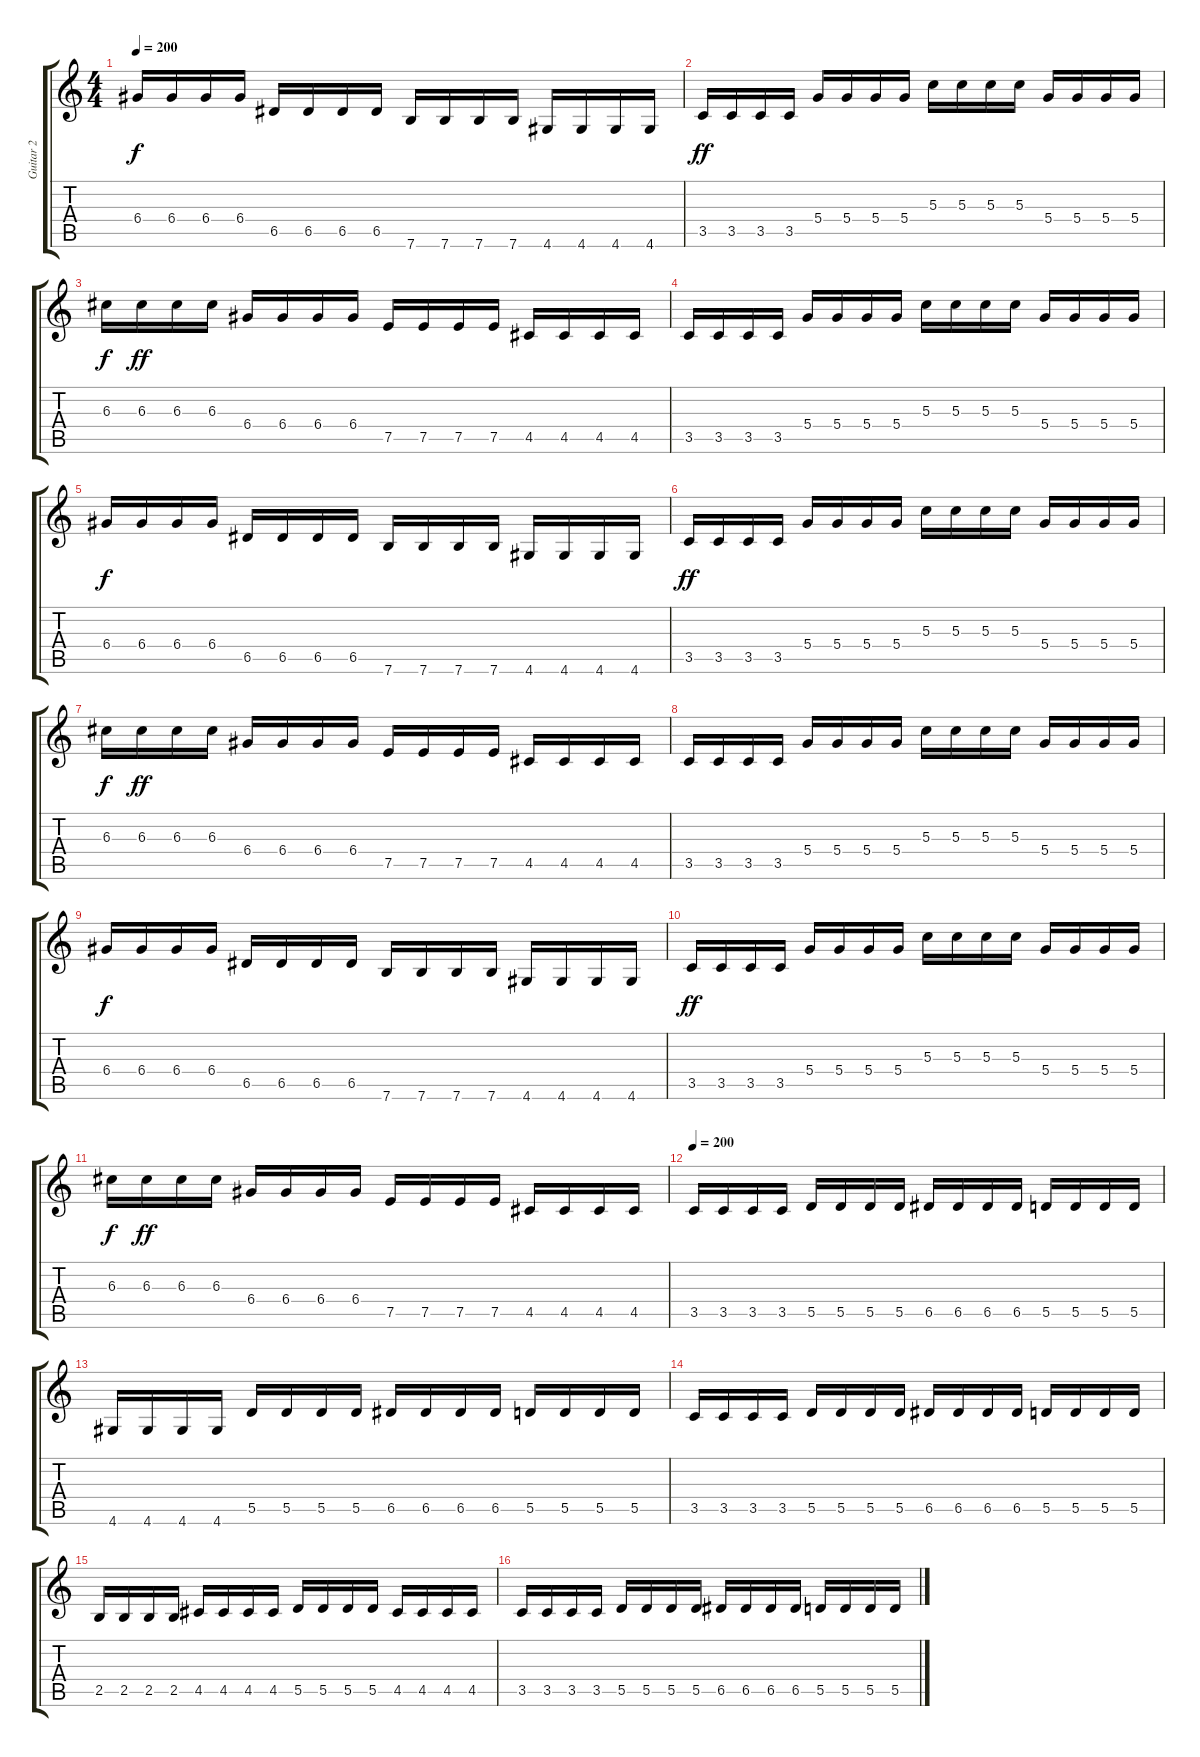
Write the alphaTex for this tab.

\track ("Guitar 2" "Guitar 2") {instrument distortionguitar}
\staff {score tabs}
\tuning (E4 B3 G3 D3 A2 E2) {hide}
\ts (4 4)
\tempo 200
\clef g2
\ks c
6.4.16{dy f} 6.4.16 6.4.16 6.4.16 6.5.16 6.5.16 6.5.16 6.5.16 7.6.16 7.6.16 7.6.16 7.6.16 4.6.16 4.6.16 4.6.16 4.6.16 |
3.5.16{dy ff} 3.5.16 3.5.16 3.5.16 5.4.16 5.4.16 5.4.16 5.4.16 5.3.16 5.3.16 5.3.16 5.3.16 5.4.16 5.4.16 5.4.16 5.4.16 |
6.3.16{dy f} 6.3.16{dy ff} 6.3.16 6.3.16 6.4.16 6.4.16 6.4.16 6.4.16 7.5.16 7.5.16 7.5.16 7.5.16 4.5.16 4.5.16 4.5.16 4.5.16 |
3.5.16 3.5.16 3.5.16 3.5.16 5.4.16 5.4.16 5.4.16 5.4.16 5.3.16 5.3.16 5.3.16 5.3.16 5.4.16 5.4.16 5.4.16 5.4.16 |
6.4.16{dy f} 6.4.16 6.4.16 6.4.16 6.5.16 6.5.16 6.5.16 6.5.16 7.6.16 7.6.16 7.6.16 7.6.16 4.6.16 4.6.16 4.6.16 4.6.16 |
3.5.16{dy ff} 3.5.16 3.5.16 3.5.16 5.4.16 5.4.16 5.4.16 5.4.16 5.3.16 5.3.16 5.3.16 5.3.16 5.4.16 5.4.16 5.4.16 5.4.16 |
6.3.16{dy f} 6.3.16{dy ff} 6.3.16 6.3.16 6.4.16 6.4.16 6.4.16 6.4.16 7.5.16 7.5.16 7.5.16 7.5.16 4.5.16 4.5.16 4.5.16 4.5.16 |
3.5.16 3.5.16 3.5.16 3.5.16 5.4.16 5.4.16 5.4.16 5.4.16 5.3.16 5.3.16 5.3.16 5.3.16 5.4.16 5.4.16 5.4.16 5.4.16 |
6.4.16{dy f} 6.4.16 6.4.16 6.4.16 6.5.16 6.5.16 6.5.16 6.5.16 7.6.16 7.6.16 7.6.16 7.6.16 4.6.16 4.6.16 4.6.16 4.6.16 |
3.5.16{dy ff} 3.5.16 3.5.16 3.5.16 5.4.16 5.4.16 5.4.16 5.4.16 5.3.16 5.3.16 5.3.16 5.3.16 5.4.16 5.4.16 5.4.16 5.4.16 |
6.3.16{dy f} 6.3.16{dy ff} 6.3.16 6.3.16 6.4.16 6.4.16 6.4.16 6.4.16 7.5.16 7.5.16 7.5.16 7.5.16 4.5.16 4.5.16 4.5.16 4.5.16 |
\tempo 200
3.5.16 3.5.16 3.5.16 3.5.16 5.5.16 5.5.16 5.5.16 5.5.16 6.5.16 6.5.16 6.5.16 6.5.16 5.5.16 5.5.16 5.5.16 5.5.16 |
4.6.16 4.6.16 4.6.16 4.6.16 5.5.16 5.5.16 5.5.16 5.5.16 6.5.16 6.5.16 6.5.16 6.5.16 5.5.16 5.5.16 5.5.16 5.5.16 |
3.5.16 3.5.16 3.5.16 3.5.16 5.5.16 5.5.16 5.5.16 5.5.16 6.5.16 6.5.16 6.5.16 6.5.16 5.5.16 5.5.16 5.5.16 5.5.16 |
2.5.16 2.5.16 2.5.16 2.5.16 4.5.16 4.5.16 4.5.16 4.5.16 5.5.16 5.5.16 5.5.16 5.5.16 4.5.16 4.5.16 4.5.16 4.5.16 |
3.5.16 3.5.16 3.5.16 3.5.16 5.5.16 5.5.16 5.5.16 5.5.16 6.5.16 6.5.16 6.5.16 6.5.16 5.5.16 5.5.16 5.5.16 5.5.16
